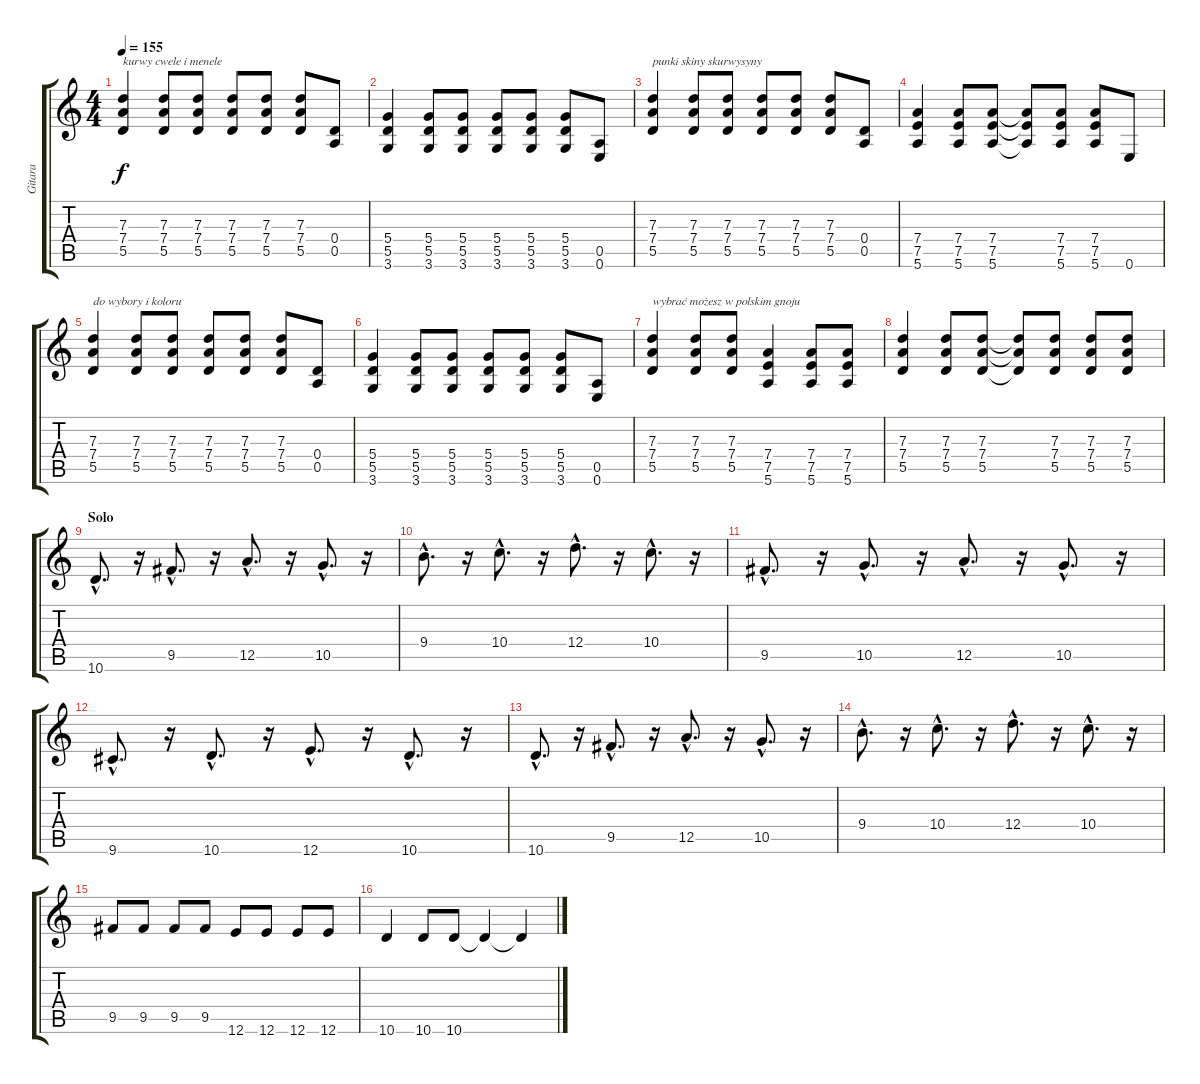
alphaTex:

\track ("Gitara     - Kefir" "Gitara    ") {instrument distortionguitar}
\staff {score tabs}
\tuning (E4 B3 G3 D3 A2 E2) {hide}
\ts (4 4)
\tempo 155
\clef g2
\ks c
(7.3 7.4 5.5).4{txt "kurwy cwele i menele" dy f} (7.3 7.4 5.5).8 (7.3 7.4 5.5).8 (7.3 7.4 5.5).8 (7.3 7.4 5.5).8 (7.3 7.4 5.5).8 (0.4 0.5).8 |
(5.4 5.5 3.6).4 (5.4 5.5 3.6).8 (5.4 5.5 3.6).8 (5.4 5.5 3.6).8 (5.4 5.5 3.6).8 (5.4 5.5 3.6).8 (0.5 0.6).8 |
(7.3 7.4 5.5).4{txt "punki skiny skurwysyny"} (7.3 7.4 5.5).8 (7.3 7.4 5.5).8 (7.3 7.4 5.5).8 (7.3 7.4 5.5).8 (7.3 7.4 5.5).8 (0.4 0.5).8 |
(7.4 7.5 5.6).4 (7.4 7.5 5.6).8 (7.4 7.5 5.6).8 (7.4{t} 7.5{t} 5.6{t}).8 (7.4 7.5 5.6).8 (7.4 7.5 5.6).8 0.6.8 |
(7.3 7.4 5.5).4{txt "do wybory i koloru"} (7.3 7.4 5.5).8 (7.3 7.4 5.5).8 (7.3 7.4 5.5).8 (7.3 7.4 5.5).8 (7.3 7.4 5.5).8 (0.4 0.5).8 |
(5.4 5.5 3.6).4 (5.4 5.5 3.6).8 (5.4 5.5 3.6).8 (5.4 5.5 3.6).8 (5.4 5.5 3.6).8 (5.4 5.5 3.6).8 (0.5 0.6).8 |
(7.3 7.4 5.5).4{txt "wybrać możesz w polskim gnoju"} (7.3 7.4 5.5).8 (7.3 7.4 5.5).8 (7.4 7.5 5.6).4 (7.4 7.5 5.6).8 (7.4 7.5 5.6).8 |
(7.3 7.4 5.5).4 (7.3 7.4 5.5).8 (7.3 7.4 5.5).8 (7.3{t} 7.4{t} 5.5{t}).8 (7.3 7.4 5.5).8 (7.3 7.4 5.5).8 (7.3 7.4 5.5).8 |
\section ("" "Solo")
10.6{hac}.8{d} r.16 9.5{hac}.8{d} r.16 12.5{hac}.8{d} r.16 10.5{hac}.8{d} r.16 |
9.4{hac}.8{d} r.16 10.4{hac}.8{d} r.16 12.4{hac}.8{d} r.16 10.4{hac}.8{d} r.16 |
9.5{hac}.8{d} r.16 10.5{hac}.8{d} r.16 12.5{hac}.8{d} r.16 10.5{hac}.8{d} r.16 |
9.6{hac}.8{d} r.16 10.6{hac}.8{d} r.16 12.6{hac}.8{d} r.16 10.6{hac}.8{d} r.16 |
10.6{hac}.8{d} r.16 9.5{hac}.8{d} r.16 12.5{hac}.8{d} r.16 10.5{hac}.8{d} r.16 |
9.4{hac}.8{d} r.16 10.4{hac}.8{d} r.16 12.4{hac}.8{d} r.16 10.4{hac}.8{d} r.16 |
9.5.8 9.5.8 9.5.8 9.5.8 12.6.8 12.6.8 12.6.8 12.6.8 |
10.6.4 10.6.8 10.6.8 10.6{t}.4 10.6{t}.4
